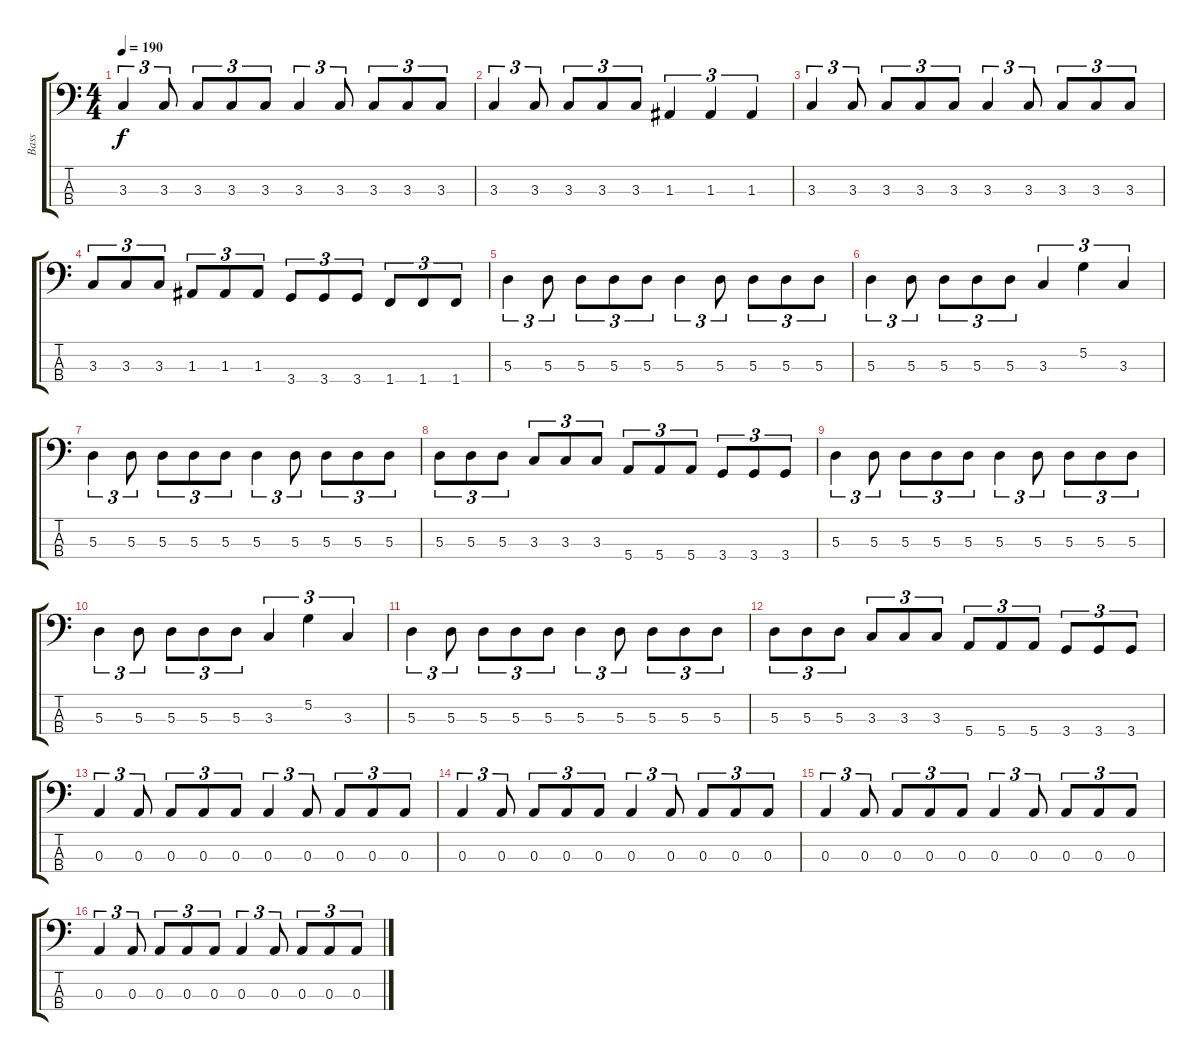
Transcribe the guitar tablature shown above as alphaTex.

\track ("Bass" "Bass") {instrument electricbasspick}
\staff {score tabs}
\tuning (G2 D2 A1 E1) {hide}
\ts (4 4)
\tempo 190
\clef f4
\ks c
3.3.4{tu (3 2) dy f} 3.3.8{tu (3 2)} 3.3.8{tu (3 2)} 3.3.8{tu (3 2)} 3.3.8{tu (3 2)} 3.3.4{tu (3 2)} 3.3.8{tu (3 2)} 3.3.8{tu (3 2)} 3.3.8{tu (3 2)} 3.3.8{tu (3 2)} |
3.3.4{tu (3 2)} 3.3.8{tu (3 2)} 3.3.8{tu (3 2)} 3.3.8{tu (3 2)} 3.3.8{tu (3 2)} 1.3.4{tu (3 2)} 1.3.4{tu (3 2)} 1.3.4{tu (3 2)} |
3.3.4{tu (3 2)} 3.3.8{tu (3 2)} 3.3.8{tu (3 2)} 3.3.8{tu (3 2)} 3.3.8{tu (3 2)} 3.3.4{tu (3 2)} 3.3.8{tu (3 2)} 3.3.8{tu (3 2)} 3.3.8{tu (3 2)} 3.3.8{tu (3 2)} |
3.3.8{tu (3 2)} 3.3.8{tu (3 2)} 3.3.8{tu (3 2)} 1.3.8{tu (3 2)} 1.3.8{tu (3 2)} 1.3.8{tu (3 2)} 3.4.8{tu (3 2)} 3.4.8{tu (3 2)} 3.4.8{tu (3 2)} 1.4.8{tu (3 2)} 1.4.8{tu (3 2)} 1.4.8{tu (3 2)} |
5.3.4{tu (3 2)} 5.3.8{tu (3 2)} 5.3.8{tu (3 2)} 5.3.8{tu (3 2)} 5.3.8{tu (3 2)} 5.3.4{tu (3 2)} 5.3.8{tu (3 2)} 5.3.8{tu (3 2)} 5.3.8{tu (3 2)} 5.3.8{tu (3 2)} |
5.3.4{tu (3 2)} 5.3.8{tu (3 2)} 5.3.8{tu (3 2)} 5.3.8{tu (3 2)} 5.3.8{tu (3 2)} 3.3.4{tu (3 2)} 5.2.4{tu (3 2)} 3.3.4{tu (3 2)} |
5.3.4{tu (3 2)} 5.3.8{tu (3 2)} 5.3.8{tu (3 2)} 5.3.8{tu (3 2)} 5.3.8{tu (3 2)} 5.3.4{tu (3 2)} 5.3.8{tu (3 2)} 5.3.8{tu (3 2)} 5.3.8{tu (3 2)} 5.3.8{tu (3 2)} |
5.3.8{tu (3 2)} 5.3.8{tu (3 2)} 5.3.8{tu (3 2)} 3.3.8{tu (3 2)} 3.3.8{tu (3 2)} 3.3.8{tu (3 2)} 5.4.8{tu (3 2)} 5.4.8{tu (3 2)} 5.4.8{tu (3 2)} 3.4.8{tu (3 2)} 3.4.8{tu (3 2)} 3.4.8{tu (3 2)} |
5.3.4{tu (3 2)} 5.3.8{tu (3 2)} 5.3.8{tu (3 2)} 5.3.8{tu (3 2)} 5.3.8{tu (3 2)} 5.3.4{tu (3 2)} 5.3.8{tu (3 2)} 5.3.8{tu (3 2)} 5.3.8{tu (3 2)} 5.3.8{tu (3 2)} |
5.3.4{tu (3 2)} 5.3.8{tu (3 2)} 5.3.8{tu (3 2)} 5.3.8{tu (3 2)} 5.3.8{tu (3 2)} 3.3.4{tu (3 2)} 5.2.4{tu (3 2)} 3.3.4{tu (3 2)} |
5.3.4{tu (3 2)} 5.3.8{tu (3 2)} 5.3.8{tu (3 2)} 5.3.8{tu (3 2)} 5.3.8{tu (3 2)} 5.3.4{tu (3 2)} 5.3.8{tu (3 2)} 5.3.8{tu (3 2)} 5.3.8{tu (3 2)} 5.3.8{tu (3 2)} |
5.3.8{tu (3 2)} 5.3.8{tu (3 2)} 5.3.8{tu (3 2)} 3.3.8{tu (3 2)} 3.3.8{tu (3 2)} 3.3.8{tu (3 2)} 5.4.8{tu (3 2)} 5.4.8{tu (3 2)} 5.4.8{tu (3 2)} 3.4.8{tu (3 2)} 3.4.8{tu (3 2)} 3.4.8{tu (3 2)} |
0.3.4{tu (3 2)} 0.3.8{tu (3 2)} 0.3.8{tu (3 2)} 0.3.8{tu (3 2)} 0.3.8{tu (3 2)} 0.3.4{tu (3 2)} 0.3.8{tu (3 2)} 0.3.8{tu (3 2)} 0.3.8{tu (3 2)} 0.3.8{tu (3 2)} |
0.3.4{tu (3 2)} 0.3.8{tu (3 2)} 0.3.8{tu (3 2)} 0.3.8{tu (3 2)} 0.3.8{tu (3 2)} 0.3.4{tu (3 2)} 0.3.8{tu (3 2)} 0.3.8{tu (3 2)} 0.3.8{tu (3 2)} 0.3.8{tu (3 2)} |
0.3.4{tu (3 2)} 0.3.8{tu (3 2)} 0.3.8{tu (3 2)} 0.3.8{tu (3 2)} 0.3.8{tu (3 2)} 0.3.4{tu (3 2)} 0.3.8{tu (3 2)} 0.3.8{tu (3 2)} 0.3.8{tu (3 2)} 0.3.8{tu (3 2)} |
0.3.4{tu (3 2)} 0.3.8{tu (3 2)} 0.3.8{tu (3 2)} 0.3.8{tu (3 2)} 0.3.8{tu (3 2)} 0.3.4{tu (3 2)} 0.3.8{tu (3 2)} 0.3.8{tu (3 2)} 0.3.8{tu (3 2)} 0.3.8{tu (3 2)}
